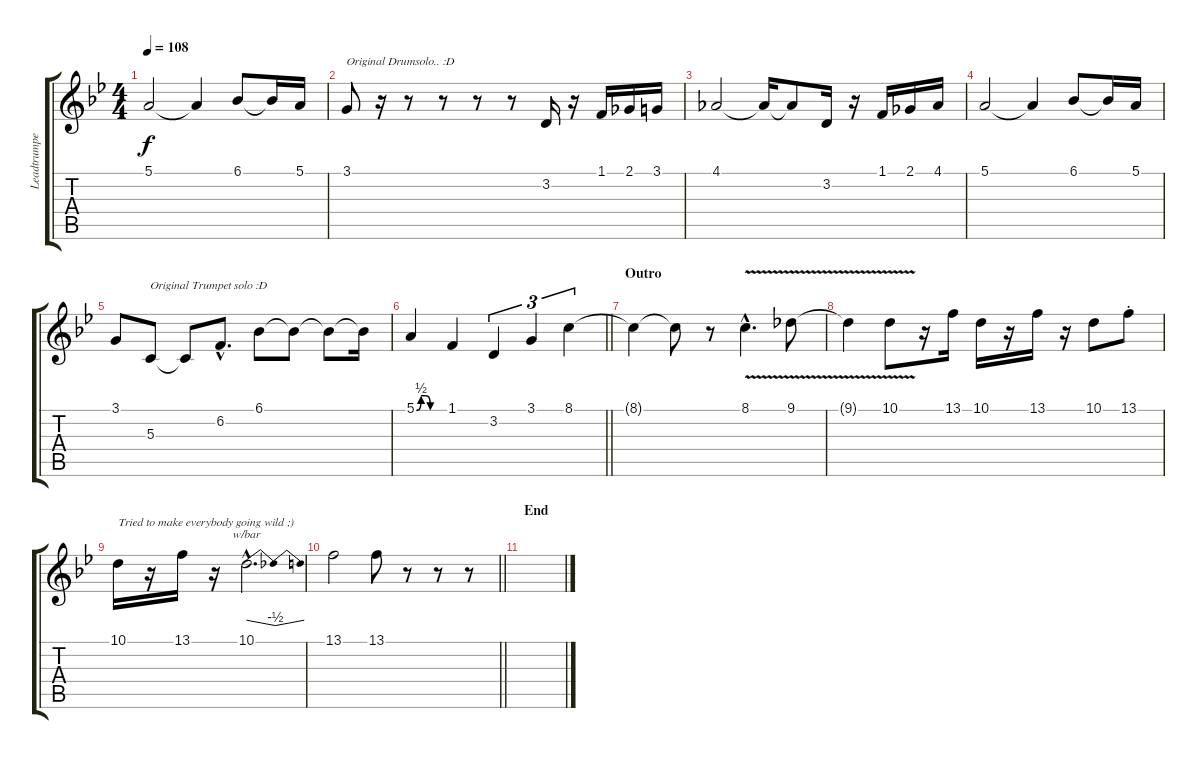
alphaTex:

\track ("Leadtrumpet" "Leadtrumpe") {instrument trombone}
\staff {score tabs}
\tuning (E4 B3 G3 D3 A2 E2) {hide}
\ts (4 4)
\tempo 108
\clef g2
\ks bb
5.1.2{dy f} 5.1{t}.4 6.1.8 6.1{t}.16 5.1.16 |
3.1.8{txt "Original Drumsolo.. :D"} r.16 r.8 r.8 r.8 r.8 3.2.16 r.16 1.1.16 2.1.16 3.1.16 |
4.1.2 4.1{t}.16 4.1{t}.8 3.2.16 r.16 1.1.16 2.1.16 4.1.16 |
5.1.2 5.1{t}.4 6.1.8 6.1{t}.16 5.1.16 |
3.1.8 5.3.8{txt "Original Trumpet solo :D"} 5.3{t}.8 6.2{hac}.8{d} 6.1.8 6.1{t}.8 6.1{t}.8 6.1{t}.16 |
\barLineRight lightlight
5.1{be (custom 0 0 10 2 20 2 30 0 60 0)}.4 1.1.4 3.2.4{tu (3 2)} 3.1.4{tu (3 2)} 8.1.4{tu (3 2)} |
\section ("" "Outro")
8.1{t}.4 8.1{t}.8 r.8 8.1{v hac}.4{d} 9.1{v}.8 |
9.1{t}.4 10.1{v}.8 r.16 13.1.16 10.1.16 r.16 13.1.16 r.16 10.1.8 13.1{st}.8 |
10.1.16{txt "Tried to make everybody going wild ;)"} r.16 13.1.16 r.16 10.1{hac}.2{d tbe (dip default 0 0 30 -2 60 0)} |
\barLineRight lightlight
13.1.2 13.1.8 r.8 r.8 r.8 |
\section ("" "End")
